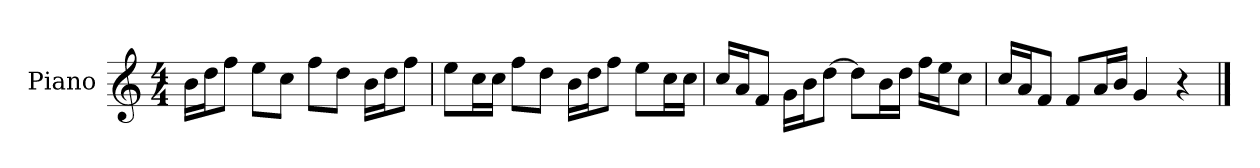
**kern
*part1
*staff1
*I"Piano
*I'P-no
*clefG2
*k[]
*M4/4
*MM90
=1
16b\LL
16dd\J
8ff\J
8ee\L
8cc\J
8ff\L
8dd\J
16b\LL
16dd\J
8ff\J
=2
8ee\L
16cc\L
16cc\JJ
8ff\L
8dd\J
16b\LL
16dd\J
8ff\J
8ee\L
16cc\L
16cc\JJ
=3
16cc/LL
16a/J
8f/J
16g\LL
16b\J
[8dd\J
8dd\L]
16b\L
16dd\JJ
16ff\LL
16ee\J
8cc\J
=4
16cc/LL
16a/J
8f/J
8f/L
16a/L
16b/JJ
4g/
4r
==
*-
